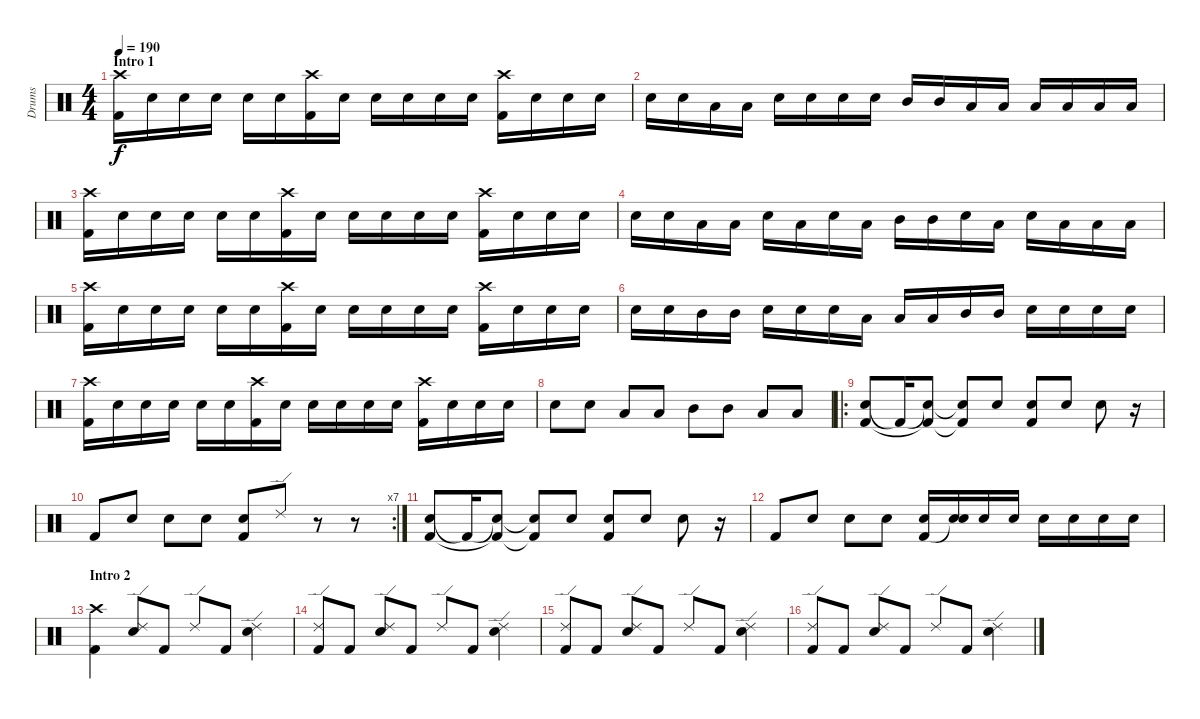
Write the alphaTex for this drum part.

\track ("Drums" "Drums") {instrument percussion}
\staff {score}
\articulation defaults
\ts (4 4)
\section ("" "Intro 1")
\tempo 190
\clef neutral
\ks c
("Crash high (hit)" "Kick (hit) 2").16{dy f} "Snare (hit) 2".16 "Snare (hit) 2".16 "Snare (hit) 2".16 "Snare (hit) 2".16 "Snare (hit) 2".16 ("Crash high (hit)" "Kick (hit) 2").16 "Snare (hit) 2".16 "Snare (hit) 2".16 "Snare (hit) 2".16 "Snare (hit) 2".16 "Snare (hit) 2".16 ("Crash high (hit)" "Kick (hit) 2").16 "Snare (hit) 2".16 "Snare (hit) 2".16 "Snare (hit) 2".16 |
"Snare (hit) 2".16 "Snare (hit) 2".16 "Low Tom (hit)".16 "Low Tom (hit)".16 "Snare (hit) 2".16 "Snare (hit) 2".16 "Snare (hit) 2".16 "Snare (hit) 2".16 "Mid Tom (hit)".16 "Mid Tom (hit)".16 "Low Floor Tom (hit)".16 "Low Floor Tom (hit)".16 "Low Floor Tom (hit)".16 "Low Floor Tom (hit)".16 "Low Floor Tom (hit)".16 "Low Floor Tom (hit)".16 |
("Crash high (hit)" "Kick (hit) 2").16 "Snare (hit) 2".16 "Snare (hit) 2".16 "Snare (hit) 2".16 "Snare (hit) 2".16 "Snare (hit) 2".16 ("Crash high (hit)" "Kick (hit) 2").16 "Snare (hit) 2".16 "Snare (hit) 2".16 "Snare (hit) 2".16 "Snare (hit) 2".16 "Snare (hit) 2".16 ("Crash high (hit)" "Kick (hit) 2").16 "Snare (hit) 2".16 "Snare (hit) 2".16 "Snare (hit) 2".16 |
"Snare (hit) 2".16 "Snare (hit) 2".16 "Low Floor Tom (hit)".16 "Low Floor Tom (hit)".16 "Snare (hit) 2".16 "Low Tom (hit)".16 "Snare (hit) 2".16 "Low Floor Tom (hit)".16 "Mid Tom (hit)".16 "Mid Tom (hit)".16 "Snare (hit) 2".16 "Low Tom (hit)".16 "Snare (hit) 2".16 "Low Floor Tom (hit)".16 "Low Tom (hit)".16 "Low Tom (hit)".16 |
("Crash high (hit)" "Kick (hit) 2").16 "Snare (hit) 2".16 "Snare (hit) 2".16 "Snare (hit) 2".16 "Snare (hit) 2".16 "Snare (hit) 2".16 ("Crash high (hit)" "Kick (hit) 2").16 "Snare (hit) 2".16 "Snare (hit) 2".16 "Snare (hit) 2".16 "Snare (hit) 2".16 "Snare (hit) 2".16 ("Crash high (hit)" "Kick (hit) 2").16 "Snare (hit) 2".16 "Snare (hit) 2".16 "Snare (hit) 2".16 |
"Snare (hit) 2".16 "Snare (hit) 2".16 "Mid Tom (hit)".16 "Mid Tom (hit)".16 "Snare (hit) 2".16 "Snare (hit) 2".16 "Snare (hit) 2".16 "Low Tom (hit)".16 "Low Tom (hit)".16 "Low Tom (hit)".16 "Mid Tom (hit)".16 "Mid Tom (hit)".16 "Snare (hit) 2".16 "Snare (hit) 2".16 "Snare (hit) 2".16 "Snare (hit) 2".16 |
("Crash high (hit)" "Kick (hit) 2").16 "Snare (hit) 2".16 "Snare (hit) 2".16 "Snare (hit) 2".16 "Snare (hit) 2".16 "Snare (hit) 2".16 ("Crash high (hit)" "Kick (hit) 2").16 "Snare (hit) 2".16 "Snare (hit) 2".16 "Snare (hit) 2".16 "Snare (hit) 2".16 "Snare (hit) 2".16 ("Crash high (hit)" "Kick (hit) 2").16 "Snare (hit) 2".16 "Snare (hit) 2".16 "Snare (hit) 2".16 |
"Snare (hit) 2".8 "Snare (hit) 2".8 "Low Tom (hit)".8 "Low Tom (hit)".8 "Mid Tom (hit)".8 "Mid Tom (hit)".8 "Low Floor Tom (hit)".8 "Low Floor Tom (hit)".8 |
\ro
("Snare (hit) 2" "Kick (hit) 2").8 "Kick (hit) 2"{t}.16 ("Snare (hit) 2"{t} "Kick (hit) 2"{t}).8 ("Snare (hit) 2"{t} "Kick (hit) 2"{t}).8 "Snare (hit) 2".8 ("Snare (hit) 2" "Kick (hit) 2").8 "Snare (hit) 2".8 "Snare (hit) 2".8 r.16 |
\rc 7 "Kick (hit) 2".8 "Snare (hit) 2".8 "Snare (hit) 2".8 "Snare (hit) 2".8
("Snare (hit) 2" "Kick (hit) 2").8 "Ride (edge) 2".8 r.8 r.8 |
("Snare (hit) 2" "Kick (hit) 2").8 "Kick (hit) 2"{t}.16 ("Snare (hit) 2"{t} "Kick (hit) 2"{t}).8 ("Snare (hit) 2"{t} "Kick (hit) 2"{t}).8 "Snare (hit) 2".8 ("Snare (hit) 2" "Kick (hit) 2").8 "Snare (hit) 2".8 "Snare (hit) 2".8 r.16 |
"Kick (hit) 2".8 "Snare (hit) 2".8 "Snare (hit) 2".8 "Snare (hit) 2".8 ("Snare (hit) 2" "Kick (hit) 2").16 ("Snare (hit) 2" "Snare (hit)"{t}).16 "Snare (hit) 2".16 "Snare (hit) 2".16 "Snare (hit) 2".16 "Snare (hit) 2".16 "Snare (hit) 2".16 "Snare (hit) 2".16 |
\section ("" "Intro 2")
("Crash high (hit)" "Kick (hit) 2").4 ("Ride (edge) 2" "Snare (hit) 2").8 "Kick (hit) 2".8 "Ride (edge) 2".8 "Kick (hit) 2".8 ("Ride (edge) 2" "Snare (hit) 2").4 |
("Ride (edge) 2" "Kick (hit) 2").8 "Kick (hit) 2".8 ("Ride (edge) 2" "Snare (hit) 2").8 "Kick (hit) 2".8 "Ride (edge) 2".8 "Kick (hit) 2".8 ("Ride (edge) 2" "Snare (hit) 2").4 |
("Ride (edge) 2" "Kick (hit) 2").8 "Kick (hit) 2".8 ("Ride (edge) 2" "Snare (hit) 2").8 "Kick (hit) 2".8 "Ride (edge) 2".8 "Kick (hit) 2".8 ("Ride (edge) 2" "Snare (hit) 2").4 |
("Ride (edge) 2" "Kick (hit) 2").8 "Kick (hit) 2".8 ("Ride (edge) 2" "Snare (hit) 2").8 "Kick (hit) 2".8 "Ride (edge) 2".8 "Kick (hit) 2".8 ("Ride (edge) 2" "Snare (hit) 2").4
